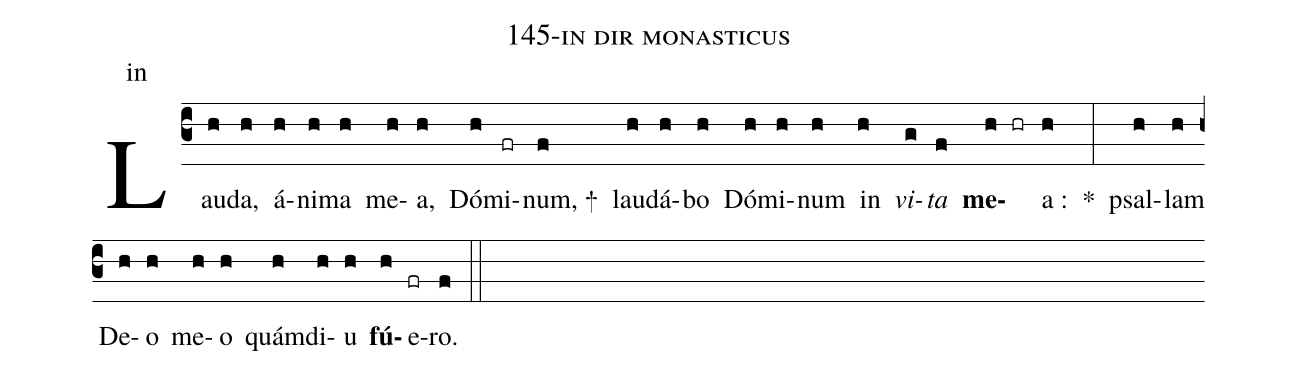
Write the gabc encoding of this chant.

name: 145-in dir monasticus;
annotation: in;
%%
(c3)Lau(h)da,(h) á(h)ni(h)ma(h) me(h)a,(h) Dó(h)mi(fr)num, <sp>+</sp>(f) lau(h)dá(h)bo(h) Dó(h)mi(h)num(h) in(h) <i>vi</i>(g)<i>ta</i>(f) <b>me</b>(h hr)a :(h) <sp>*</sp>(:) psal(h)lam(h) De(h)o(h) me(h)o(h) quám(h)di(h)u(h) <b>fú</b>(h)e(fr)ro.(f) (::)
